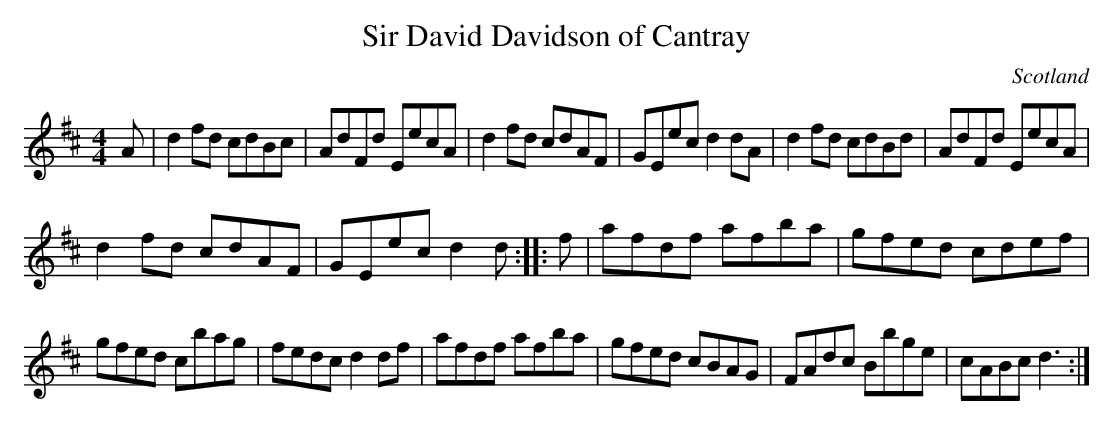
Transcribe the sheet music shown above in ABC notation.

X:1
T:Sir David Davidson of Cantray
O:Scotland
M:4/4
K:D
A|\
d2fd cdBc|AdFd EecA|d2fd cdAF|GEec d2dA|\
d2fd cdBd|AdFd EecA|
d2fd cdAF|GEec d2d::\
f|\
afdf afba|gfed cdef|
gfed cbag|fedc d2df|\
afdf afba|gfed cBAG|FAdc Bbge|cABc d3 :|
